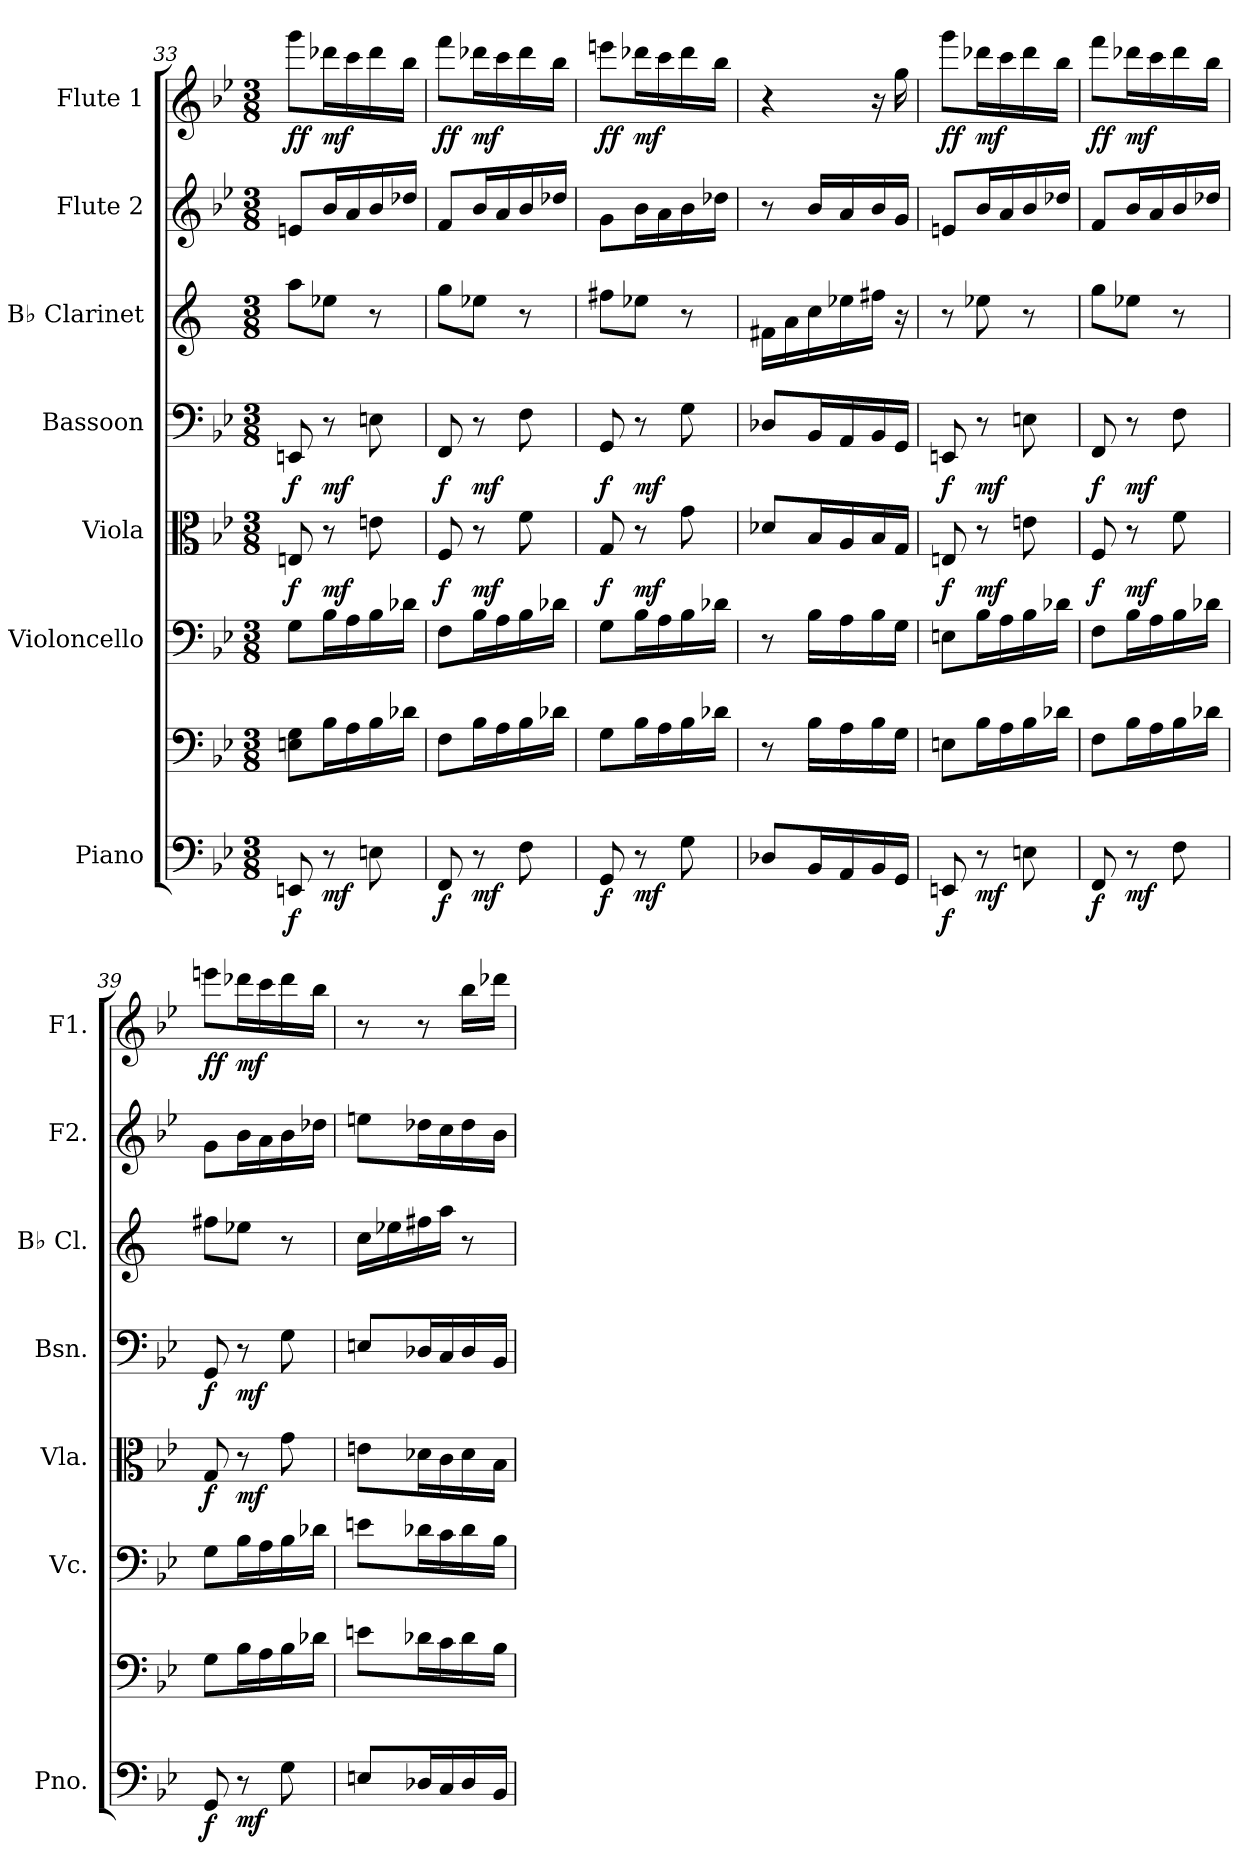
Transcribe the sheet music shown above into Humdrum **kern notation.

**kern	**kern	**dynam	**kern	**kern	**dynam	**kern	**dynam	**kern	**kern	**kern	**dynam
*part7	*part7	*part7	*part6	*part5	*part5	*part4	*part4	*part3	*part2	*part1	*part1
*staff8	*staff7	*staff7/8	*staff6	*staff5	*staff5	*staff4	*staff4	*staff3	*staff2	*staff1	*staff1
*I"Piano	*	*	*I"Violoncello	*I"Viola	*	*I"Bassoon	*	*I"B♭ Clarinet	*I"Flute 2	*I"Flute 1	*
*I'Pno.	*	*	*I'Vc.	*I'Vla.	*	*I'Bsn.	*	*I'B♭ Cl.	*I'F2.	*I'F1.	*
*clefF4	*clefF4	*	*clefF4	*clefC3	*	*clefF4	*	*clefG2	*clefG2	*clefG2	*
*	*	*	*	*	*	*	*	*ITrd1c2	*	*	*
*k[b-e-]	*k[b-e-]	*	*k[b-e-]	*k[b-e-]	*	*k[b-e-]	*	*k[b-e-]	*k[b-e-]	*k[b-e-]	*
*M3/8	*M3/8	*	*M3/8	*M3/8	*	*M3/8	*	*M3/8	*M3/8	*M3/8	*
=33	=33	=33	=33	=33	=33	=33	=33	=33	=33	=33	=33
!	!	!LO:DY:b=2	!	!	!LO:DY:b	!	!LO:DY:b	!	!	!	!LO:DY:b
8EEn/	8En\ 8G\L	f	8G\L	8En/	f	8EEn/	f	8gg\L	8en/L	8ggg\L	ff
!	!	!LO:DY:b=2	!	!	!LO:DY:b	!	!LO:DY:b	!	!	!	!LO:DY:b
8r	16B-\L	mf	16B-\L	8r	mf	8r	mf	8dd-X\J	16b-/L	16ddd-X\L	mf
.	16A\	.	16A\	.	.	.	.	.	16a/	16ccc\	.
8En\	16B-\	.	16B-\	8en\	.	8En\	.	8r	16b-/	16ddd-\	.
.	16d-X\JJ	.	16d-X\JJ	.	.	.	.	.	16dd-X/JJ	16bb-\JJ	.
=34	=34	=34	=34	=34	=34	=34	=34	=34	=34	=34	=34
!	!	!LO:DY:b=2	!	!	!LO:DY:b	!	!LO:DY:b	!	!	!	!LO:DY:b
8FF/	8F\L	f	8F\L	8F/	f	8FF/	f	8ff\L	8f/L	8fff\L	ff
!	!	!LO:DY:b=2	!	!	!LO:DY:b	!	!LO:DY:b	!	!	!	!LO:DY:b
8r	16B-\L	mf	16B-\L	8r	mf	8r	mf	8dd-X\J	16b-/L	16ddd-X\L	mf
.	16A\	.	16A\	.	.	.	.	.	16a/	16ccc\	.
8F\	16B-\	.	16B-\	8f\	.	8F\	.	8r	16b-/	16ddd-\	.
.	16d-X\JJ	.	16d-X\JJ	.	.	.	.	.	16dd-X/JJ	16bb-\JJ	.
=35	=35	=35	=35	=35	=35	=35	=35	=35	=35	=35	=35
!	!	!LO:DY:b=2	!	!	!LO:DY:b	!	!LO:DY:b	!	!	!	!LO:DY:b
8GG/	8G\L	f	8G\L	8G/	f	8GG/	f	8een\L	8g\L	8eeen\L	ff
!	!	!LO:DY:b=2	!	!	!LO:DY:b	!	!LO:DY:b	!	!	!	!LO:DY:b
8r	16B-\L	mf	16B-\L	8r	mf	8r	mf	8dd-X\J	16b-\L	16ddd-X\L	mf
.	16A\	.	16A\	.	.	.	.	.	16a\	16ccc\	.
8G\	16B-\	.	16B-\	8g\	.	8G\	.	8r	16b-\	16ddd-\	.
.	16d-X\JJ	.	16d-X\JJ	.	.	.	.	.	16dd-X\JJ	16bb-\JJ	.
=36	=36	=36	=36	=36	=36	=36	=36	=36	=36	=36	=36
8D-X/L	8r	.	8r	8d-X/L	.	8D-X/L	.	16en\LL	8r	4r	.
.	.	.	.	.	.	.	.	16g\	.	.	.
16BB-/L	16B-\LL	.	16B-\LL	16B-/L	.	16BB-/L	.	16b-\	16b-/LL	.	.
16AA/	16A\	.	16A\	16A/	.	16AA/	.	16dd-X\	16a/	.	.
16BB-/	16B-\	.	16B-\	16B-/	.	16BB-/	.	16een\JJ	16b-/	16r	.
16GG/JJ	16G\JJ	.	16G\JJ	16G/JJ	.	16GG/JJ	.	16r	16g/JJ	16gg\	.
!!LO:PB:g=z
=37	=37	=37	=37	=37	=37	=37	=37	=37	=37	=37	=37
!	!	!LO:DY:b=2	!	!	!LO:DY:b	!	!LO:DY:b	!	!	!	!LO:DY:b
8EEn/	8En\L	f	8En\L	8En/	f	8EEn/	f	8r	8en/L	8ggg\L	ff
!	!	!LO:DY:b=2	!	!	!LO:DY:b	!	!LO:DY:b	!	!	!	!LO:DY:b
8r	16B-\L	mf	16B-\L	8r	mf	8r	mf	8dd-X\	16b-/L	16ddd-X\L	mf
.	16A\	.	16A\	.	.	.	.	.	16a/	16ccc\	.
8En\	16B-\	.	16B-\	8en\	.	8En\	.	8r	16b-/	16ddd-\	.
.	16d-X\JJ	.	16d-X\JJ	.	.	.	.	.	16dd-X/JJ	16bb-\JJ	.
=38	=38	=38	=38	=38	=38	=38	=38	=38	=38	=38	=38
!	!	!LO:DY:b=2	!	!	!LO:DY:b	!	!LO:DY:b	!	!	!	!LO:DY:b
8FF/	8F\L	f	8F\L	8F/	f	8FF/	f	8ff\L	8f/L	8fff\L	ff
!	!	!LO:DY:b=2	!	!	!LO:DY:b	!	!LO:DY:b	!	!	!	!LO:DY:b
8r	16B-\L	mf	16B-\L	8r	mf	8r	mf	8dd-X\J	16b-/L	16ddd-X\L	mf
.	16A\	.	16A\	.	.	.	.	.	16a/	16ccc\	.
8F\	16B-\	.	16B-\	8f\	.	8F\	.	8r	16b-/	16ddd-\	.
.	16d-X\JJ	.	16d-X\JJ	.	.	.	.	.	16dd-X/JJ	16bb-\JJ	.
=39	=39	=39	=39	=39	=39	=39	=39	=39	=39	=39	=39
!	!	!LO:DY:b=2	!	!	!LO:DY:b	!	!LO:DY:b	!	!	!	!LO:DY:b
8GG/	8G\L	f	8G\L	8G/	f	8GG/	f	8een\L	8g\L	8eeen\L	ff
!	!	!LO:DY:b=2	!	!	!LO:DY:b	!	!LO:DY:b	!	!	!	!LO:DY:b
8r	16B-\L	mf	16B-\L	8r	mf	8r	mf	8dd-X\J	16b-\L	16ddd-X\L	mf
.	16A\	.	16A\	.	.	.	.	.	16a\	16ccc\	.
8G\	16B-\	.	16B-\	8g\	.	8G\	.	8r	16b-\	16ddd-\	.
.	16d-X\JJ	.	16d-X\JJ	.	.	.	.	.	16dd-X\JJ	16bb-\JJ	.
=40	=40	=40	=40	=40	=40	=40	=40	=40	=40	=40	=40
8En/L	8en\L	.	8en\L	8en\L	.	8En/L	.	16b-\LL	8een\L	8r	.
.	.	.	.	.	.	.	.	16dd-X\	.	.	.
16D-X/L	16d-X\L	.	16d-X\L	16d-X\L	.	16D-X/L	.	16een\	16dd-X\L	8r	.
16C/	16c\	.	16c\	16c\	.	16C/	.	16gg\JJ	16cc\	.	.
16D-/	16d-\	.	16d-\	16d-\	.	16D-/	.	8r	16dd-\	16bb-\LL	.
16BB-/JJ	16B-\JJ	.	16B-\JJ	16B-\JJ	.	16BB-/JJ	.	.	16b-\JJ	16ddd-X\JJ	.
=	=	=	=	=	=	=	=	=	=	=	=
*-	*-	*-	*-	*-	*-	*-	*-	*-	*-	*-	*-
